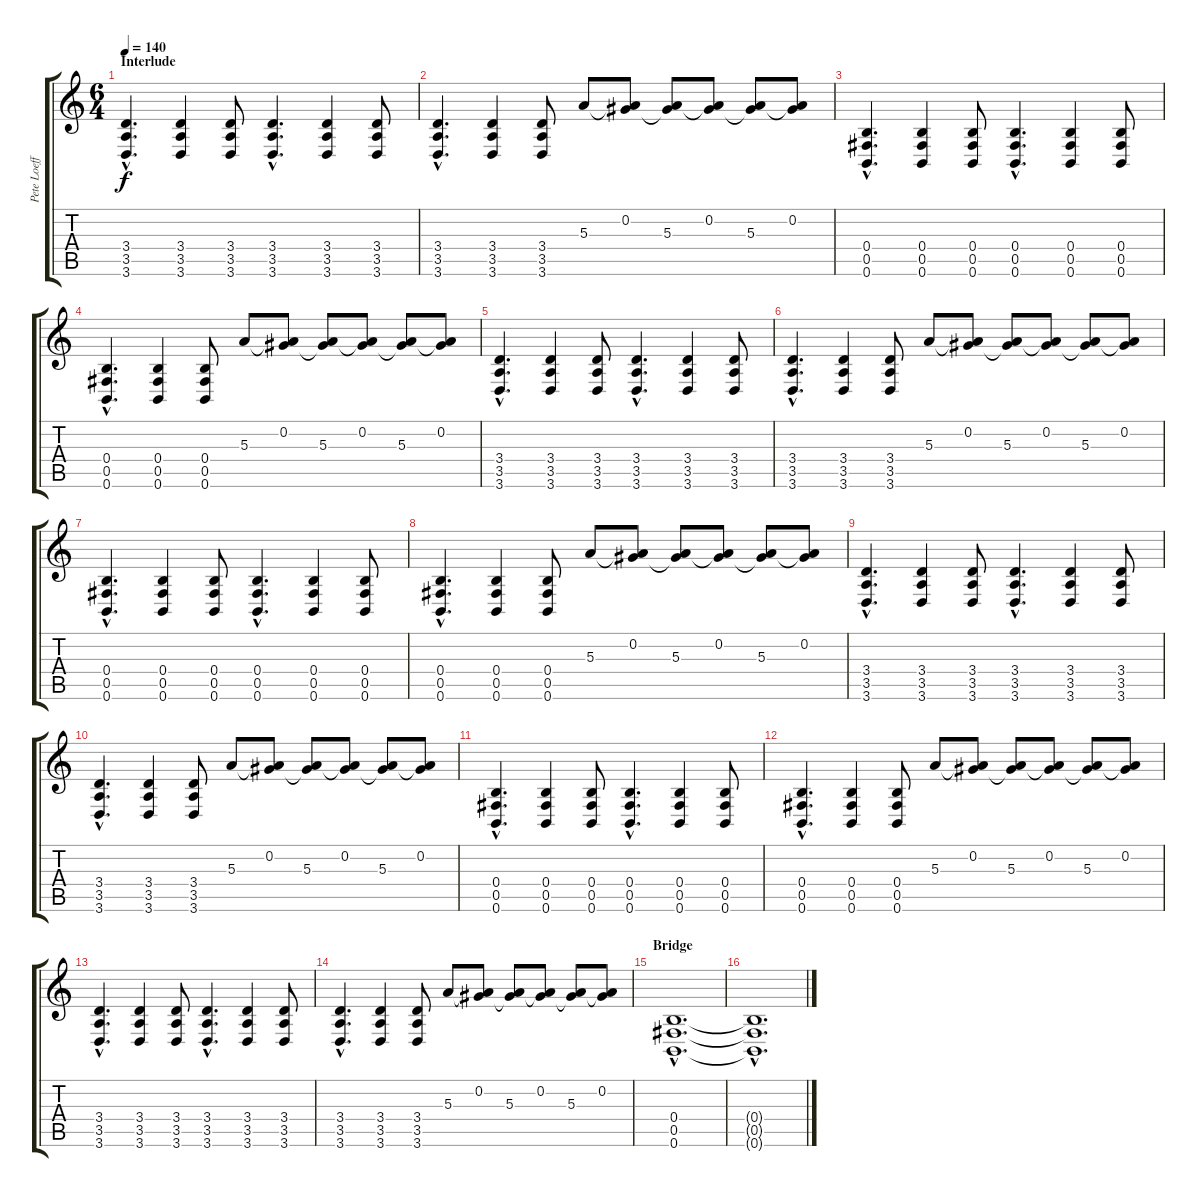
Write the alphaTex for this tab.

\track ("Pete Loeffler - Distortion Guitar" "Pete Loeff") {instrument distortionguitar}
\staff {score tabs}
\tuning (Db4 Ab3 E3 B2 Gb2 B1) {hide}
\ts (6 4)
\section ("" "Interlude")
\tempo 140
\clef g2
\ks c
(3.4{hac} 3.5{hac} 3.6{hac}).4{d dy f} (3.4 3.5 3.6).4 (3.4 3.5 3.6).8 (3.4{hac} 3.5{hac} 3.6{hac}).4{d} (3.4 3.5 3.6).4 (3.4 3.5 3.6).8 |
(3.4{hac} 3.5{hac} 3.6{hac}).4{d} (3.4 3.5 3.6).4 (3.4 3.5 3.6).8 5.3.8 (0.2 5.3{t}).8 (0.2{t} 5.3).8 (0.2 5.3{t}).8 (0.2{t} 5.3).8 (0.2 5.3{t}).8 |
(0.4{hac} 0.5{hac} 0.6{hac}).4{d} (0.4 0.5 0.6).4 (0.4 0.5 0.6).8 (0.4{hac} 0.5{hac} 0.6{hac}).4{d} (0.4 0.5 0.6).4 (0.4 0.5 0.6).8 |
(0.4{hac} 0.5{hac} 0.6{hac}).4{d} (0.4 0.5 0.6).4 (0.4 0.5 0.6).8 5.3.8 (0.2 5.3{t}).8 (0.2{t} 5.3).8 (0.2 5.3{t}).8 (0.2{t} 5.3).8 (0.2 5.3{t}).8 |
(3.4{hac} 3.5{hac} 3.6{hac}).4{d} (3.4 3.5 3.6).4 (3.4 3.5 3.6).8 (3.4{hac} 3.5{hac} 3.6{hac}).4{d} (3.4 3.5 3.6).4 (3.4 3.5 3.6).8 |
(3.4{hac} 3.5{hac} 3.6{hac}).4{d} (3.4 3.5 3.6).4 (3.4 3.5 3.6).8 5.3.8 (0.2 5.3{t}).8 (0.2{t} 5.3).8 (0.2 5.3{t}).8 (0.2{t} 5.3).8 (0.2 5.3{t}).8 |
(0.4{hac} 0.5{hac} 0.6{hac}).4{d} (0.4 0.5 0.6).4 (0.4 0.5 0.6).8 (0.4{hac} 0.5{hac} 0.6{hac}).4{d} (0.4 0.5 0.6).4 (0.4 0.5 0.6).8 |
(0.4{hac} 0.5{hac} 0.6{hac}).4{d} (0.4 0.5 0.6).4 (0.4 0.5 0.6).8 5.3.8 (0.2 5.3{t}).8 (0.2{t} 5.3).8 (0.2 5.3{t}).8 (0.2{t} 5.3).8 (0.2 5.3{t}).8 |
(3.4{hac} 3.5{hac} 3.6{hac}).4{d} (3.4 3.5 3.6).4 (3.4 3.5 3.6).8 (3.4{hac} 3.5{hac} 3.6{hac}).4{d} (3.4 3.5 3.6).4 (3.4 3.5 3.6).8 |
(3.4{hac} 3.5{hac} 3.6{hac}).4{d} (3.4 3.5 3.6).4 (3.4 3.5 3.6).8 5.3.8 (0.2 5.3{t}).8 (0.2{t} 5.3).8 (0.2 5.3{t}).8 (0.2{t} 5.3).8 (0.2 5.3{t}).8 |
(0.4{hac} 0.5{hac} 0.6{hac}).4{d} (0.4 0.5 0.6).4 (0.4 0.5 0.6).8 (0.4{hac} 0.5{hac} 0.6{hac}).4{d} (0.4 0.5 0.6).4 (0.4 0.5 0.6).8 |
(0.4{hac} 0.5{hac} 0.6{hac}).4{d} (0.4 0.5 0.6).4 (0.4 0.5 0.6).8 5.3.8 (0.2 5.3{t}).8 (0.2{t} 5.3).8 (0.2 5.3{t}).8 (0.2{t} 5.3).8 (0.2 5.3{t}).8 |
(3.4{hac} 3.5{hac} 3.6{hac}).4{d} (3.4 3.5 3.6).4 (3.4 3.5 3.6).8 (3.4{hac} 3.5{hac} 3.6{hac}).4{d} (3.4 3.5 3.6).4 (3.4 3.5 3.6).8 |
(3.4{hac} 3.5{hac} 3.6{hac}).4{d} (3.4 3.5 3.6).4 (3.4 3.5 3.6).8 5.3.8 (0.2 5.3{t}).8 (0.2{t} 5.3).8 (0.2 5.3{t}).8 (0.2{t} 5.3).8 (0.2 5.3{t}).8 |
\section ("" "Bridge")
(0.4{hac} 0.5{hac} 0.6{hac}).1{d} |
(0.4{hac t} 0.5{hac t} 0.6{hac t}).1{d volume 6}
